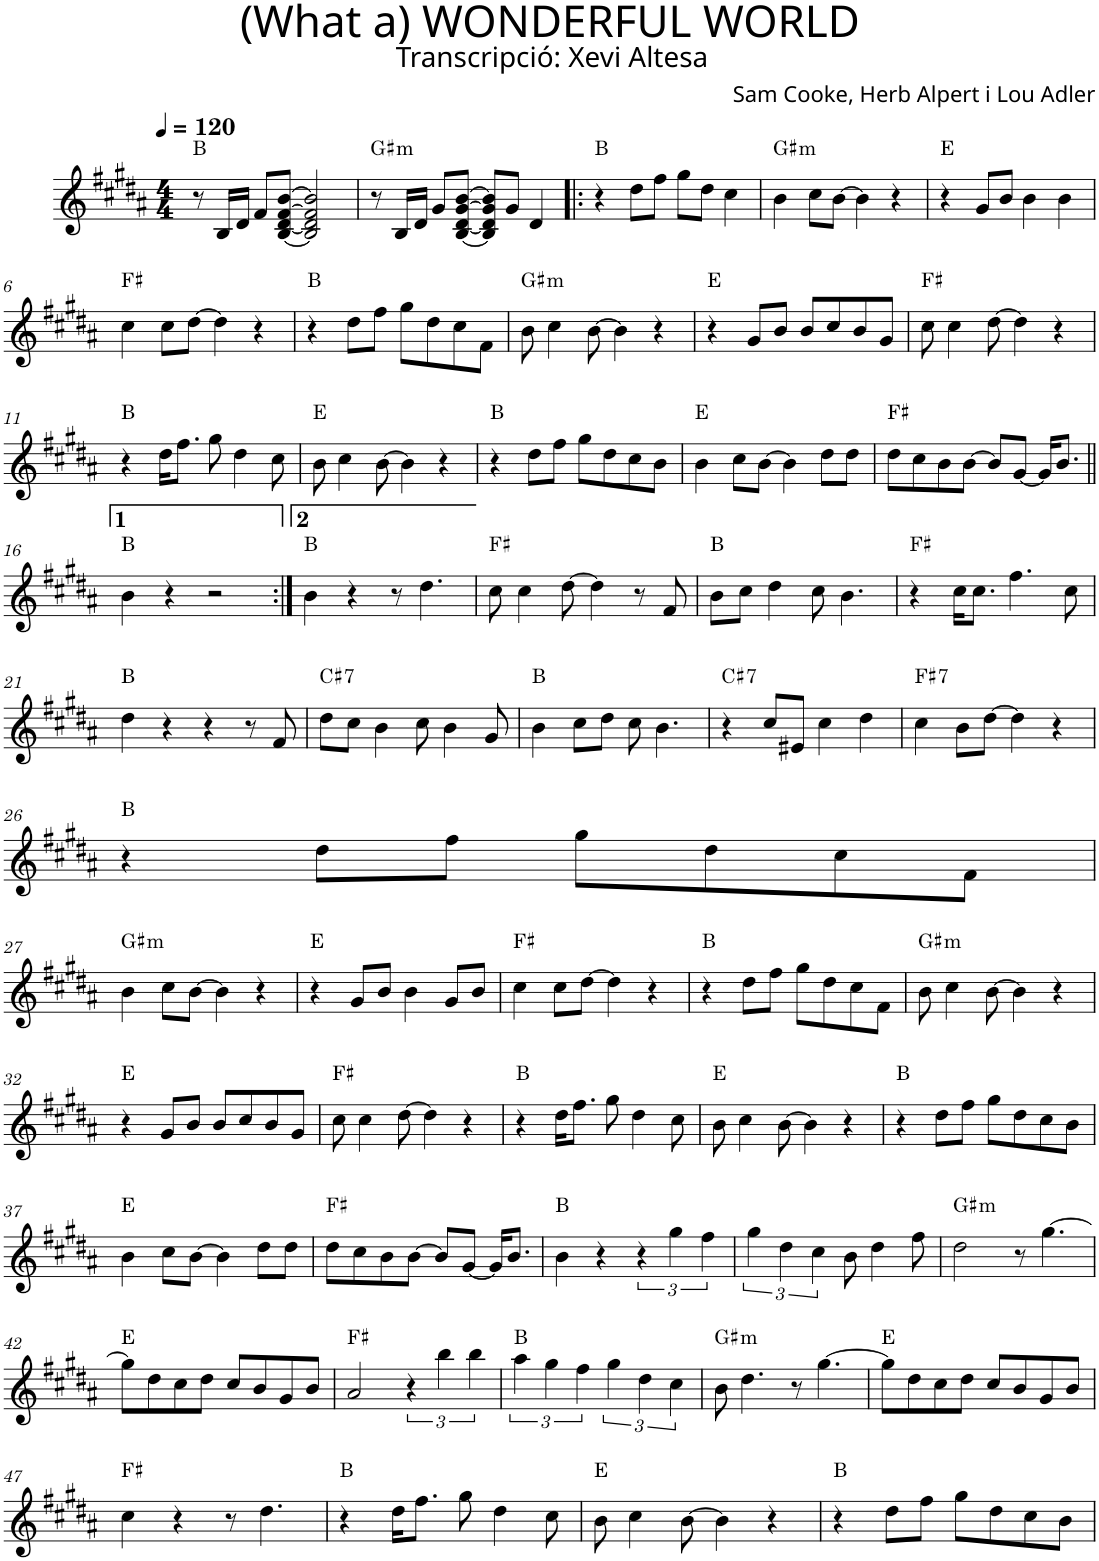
**kern	**harte
*part1	*part1
*staff1	*
*I"P1	*
*clefG2	*
*k[f#c#g#d#a#]	*
*B:	*
*M4/4	*
*MM120	*
=1	=1
8r	B:maj
16B/LL	.
16d#/JJ	.
8f#/L	.
[<8B/ [<8d#/ [>8f#/ [>8b/J	.
2B/] 2d#/] 2f#/] 2b/]	.
=2	=2
!	!LO:H:kt=m
8r	G#:min
16B/LL	.
16d#/JJ	.
8g#/L	.
[<8B/ [<8d#/ [>8g#/ [>8b/J	.
8B/] 8d#/] 8g#/] 8b/]L	.
8g#/J	.
4d#/	.
=3!|:	=3!|:
4r	B:maj
8dd#\L	.
8ff#\J	.
8gg#\L	.
8dd#\J	.
4cc#\	.
=4	=4
!	!LO:H:kt=m
4b\	G#:min
8cc#\L	.
[>8b\J	.
4b\]	.
4r	.
=5	=5
4r	E:maj
8g#/L	.
8b/J	.
4b\	.
4b\	.
!!LO:LB:g=z
=6	=6
4cc#\	F#:maj
8cc#\L	.
[>8dd#\J	.
4dd#\]	.
4r	.
=7	=7
4r	B:maj
8dd#\L	.
8ff#\J	.
8gg#\L	.
8dd#\	.
8cc#\	.
8f#\J	.
=8	=8
!	!LO:H:kt=m
8b\	G#:min
4cc#\	.
[>8b\	.
4b\]	.
4r	.
=9	=9
4r	E:maj
8g#/L	.
8b/J	.
8b/L	.
8cc#/	.
8b/	.
8g#/J	.
=10	=10
8cc#\	F#:maj
4cc#\	.
[>8dd#\	.
4dd#\]	.
4r	.
!!LO:LB:g=z
=11	=11
4r	B:maj
16dd#\KL	.
8.ff#\J	.
8gg#\	.
4dd#\	.
8cc#\	.
=12	=12
8b\	E:maj
4cc#\	.
[>8b\	.
4b\]	.
4r	.
=13	=13
4r	B:maj
8dd#\L	.
8ff#\J	.
8gg#\L	.
8dd#\	.
8cc#\	.
8b\J	.
=14	=14
4b\	E:maj
8cc#\L	.
[>8b\J	.
4b\]	.
8dd#\L	.
8dd#\J	.
=15	=15
8dd#\L	F#:maj
8cc#\	.
8b\	.
[>8b\J	.
8b/L]	.
[<8g#/J	.
16g#/KL]	.
8.b/J	.
!!LO:LB:g=z
=16||	=16||
4b\	B:maj
4r	.
2r	.
=17:|!	=17:|!
4b\	B:maj
4r	.
8r	.
4.dd#\	.
=18	=18
8cc#\	F#:maj
4cc#\	.
[>8dd#\	.
4dd#\]	.
8r	.
8f#/	.
=19	=19
8b\L	B:maj
8cc#\J	.
4dd#\	.
8cc#\	.
4.b\	.
=20	=20
4r	F#:maj
16cc#\KL	.
8.cc#\J	.
4.ff#\	.
8cc#\	.
!!LO:LB:g=z
=21	=21
4dd#\	B:maj
4r	.
4r	.
8r	.
8f#/	.
=22	=22
!	!LO:H:kt=7
8dd#\L	C#:7
8cc#\J	.
4b\	.
8cc#\	.
4b\	.
8g#/	.
=23	=23
4b\	B:maj
8cc#\L	.
8dd#\J	.
8cc#\	.
4.b\	.
=24	=24
!	!LO:H:kt=7
4r	C#:7
8cc#/L	.
8e#X/J	.
4cc#\	.
4dd#\	.
=25	=25
!	!LO:H:kt=7
4cc#\	F#:7
8b\L	.
[>8dd#\J	.
4dd#\]	.
4r	.
!!LO:LB:g=z
=26	=26
4r	B:maj
8dd#\L	.
8ff#\J	.
8gg#\L	.
8dd#\	.
8cc#\	.
8f#\J	.
!!LO:LB:g=z
=27	=27
!	!LO:H:kt=m
4b\	G#:min
8cc#\L	.
[>8b\J	.
4b\]	.
4r	.
=28	=28
4r	E:maj
8g#/L	.
8b/J	.
4b\	.
8g#/L	.
8b/J	.
=29	=29
4cc#\	F#:maj
8cc#\L	.
[>8dd#\J	.
4dd#\]	.
4r	.
=30	=30
4r	B:maj
8dd#\L	.
8ff#\J	.
8gg#\L	.
8dd#\	.
8cc#\	.
8f#\J	.
=31	=31
!	!LO:H:kt=m
8b\	G#:min
4cc#\	.
[>8b\	.
4b\]	.
4r	.
!!LO:LB:g=z
=32	=32
4r	E:maj
8g#/L	.
8b/J	.
8b/L	.
8cc#/	.
8b/	.
8g#/J	.
=33	=33
8cc#\	F#:maj
4cc#\	.
[>8dd#\	.
4dd#\]	.
4r	.
=34	=34
4r	B:maj
16dd#\KL	.
8.ff#\J	.
8gg#\	.
4dd#\	.
8cc#\	.
=35	=35
8b\	E:maj
4cc#\	.
[>8b\	.
4b\]	.
4r	.
=36	=36
4r	B:maj
8dd#\L	.
8ff#\J	.
8gg#\L	.
8dd#\	.
8cc#\	.
8b\J	.
!!LO:LB:g=z
=37	=37
4b\	E:maj
8cc#\L	.
[>8b\J	.
4b\]	.
8dd#\L	.
8dd#\J	.
=38	=38
8dd#\L	F#:maj
8cc#\	.
8b\	.
[>8b\J	.
8b/L]	.
[<8g#/J	.
16g#/KL]	.
8.b/J	.
=39	=39
4b\	B:maj
4r	.
6r	.
6gg#\	.
6ff#\	.
=40	=40
6gg#\	.
6dd#\	.
6cc#\	.
8b\	.
4dd#\	.
8ff#\	.
=41	=41
!	!LO:H:kt=m
2dd#\	G#:min
8r	.
[>4.gg#\	.
!!LO:LB:g=z
=42	=42
8gg#\L]	E:maj
8dd#\	.
8cc#\	.
8dd#\J	.
8cc#/L	.
8b/	.
8g#/	.
8b/J	.
=43	=43
2a#/	F#:maj
6r	.
6bb\	.
6bb\	.
=44	=44
6aa#\	B:maj
6gg#\	.
6ff#\	.
6gg#\	.
6dd#\	.
6cc#\	.
=45	=45
!	!LO:H:kt=m
8b\	G#:min
4.dd#\	.
8r	.
[>4.gg#\	.
=46	=46
8gg#\L]	E:maj
8dd#\	.
8cc#\	.
8dd#\J	.
8cc#/L	.
8b/	.
8g#/	.
8b/J	.
!!LO:LB:g=z
=47	=47
4cc#\	F#:maj
4r	.
8r	.
4.dd#\	.
=48	=48
4r	B:maj
16dd#\KL	.
8.ff#\J	.
8gg#\	.
4dd#\	.
8cc#\	.
=49	=49
8b\	E:maj
4cc#\	.
[>8b\	.
4b\]	.
4r	.
=50	=50
4r	B:maj
8dd#\L	.
8ff#\J	.
8gg#\L	.
8dd#\	.
8cc#\	.
8b\J	.
=	=
*-	*-
